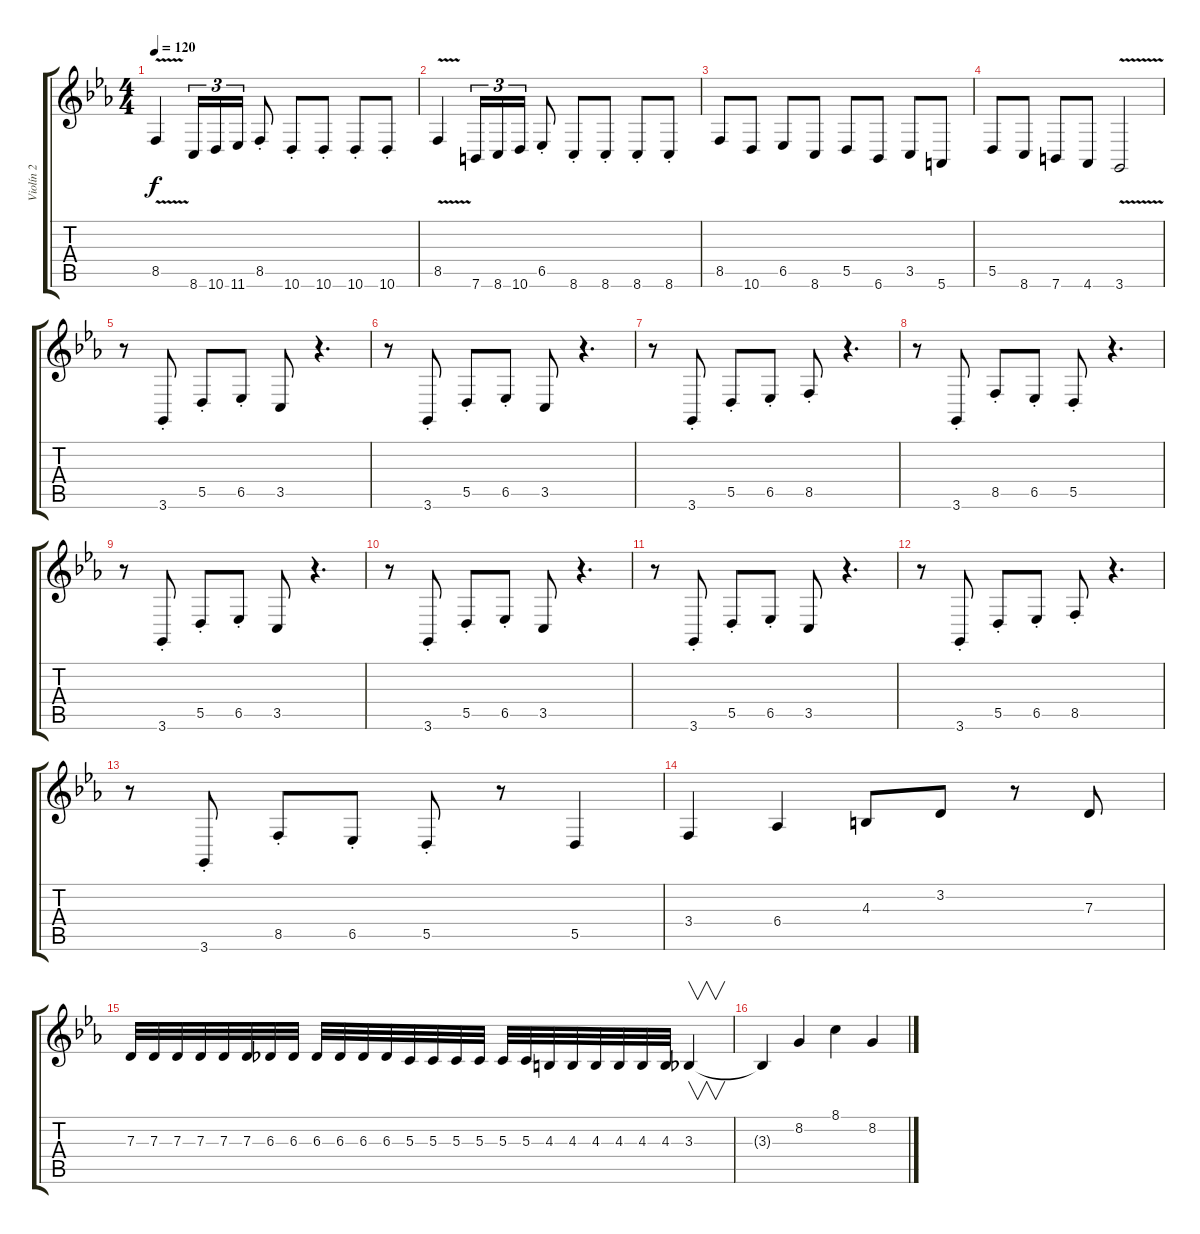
\track ("Violín 2" "Violín 2") {instrument violin}
\staff {score tabs}
\tuning (E4 B3 G3 D3 A2 E2) {hide}
\ts (4 4)
\tempo 120
\clef g2
\ks eb
8.5{v}.4{dy f} 8.6.16{tu (3 2)} 10.6.16{tu (3 2)} 11.6.16{tu (3 2)} 8.5{st}.8 10.6{st}.8 10.6{st}.8 10.6{st}.8 10.6{st}.8 |
8.5{v}.4 7.6.16{tu (3 2)} 8.6.16{tu (3 2)} 10.6.16{tu (3 2)} 6.5{st}.8 8.6{st}.8 8.6{st}.8 8.6{st}.8 8.6{st}.8 |
8.5.8 10.6.8 6.5.8 8.6.8 5.5.8 6.6.8 3.5.8 5.6.8 |
5.5.8 8.6.8 7.6.8 4.6.8 3.6{v}.2 |
r.8 3.6{st}.8 5.5{st}.8 6.5{st}.8 3.5.8 r.4{d} |
r.8 3.6{st}.8 5.5{st}.8 6.5{st}.8 3.5.8 r.4{d} |
r.8 3.6{st}.8 5.5{st}.8 6.5{st}.8 8.5{st}.8 r.4{d} |
r.8 3.6{st}.8 8.5{st}.8 6.5{st}.8 5.5{st}.8 r.4{d} |
r.8 3.6{st}.8 5.5{st}.8 6.5{st}.8 3.5.8 r.4{d} |
r.8 3.6{st}.8 5.5{st}.8 6.5{st}.8 3.5.8 r.4{d} |
r.8 3.6{st}.8 5.5{st}.8 6.5{st}.8 3.5.8 r.4{d} |
r.8 3.6{st}.8 5.5{st}.8 6.5{st}.8 8.5{st}.8 r.4{d} |
r.8 3.6{st}.8 8.5{st}.8 6.5{st}.8 5.5{st}.8 r.8 5.5.4 |
3.4.4 6.4.4 4.3.8 3.2.8 r.8 7.3.8 |
7.3.32 7.3.32 7.3.32 7.3.32 7.3.32 7.3.32 6.3.32 6.3.32 6.3.32 6.3.32 6.3.32 6.3.32 5.3.32 5.3.32 5.3.32 5.3.32 5.3.32 5.3.32 4.3.32 4.3.32 4.3.32 4.3.32 4.3.32 4.3.32 3.3.4{v} |
3.3{t}.4 8.2.4 8.1.4 8.2.4
